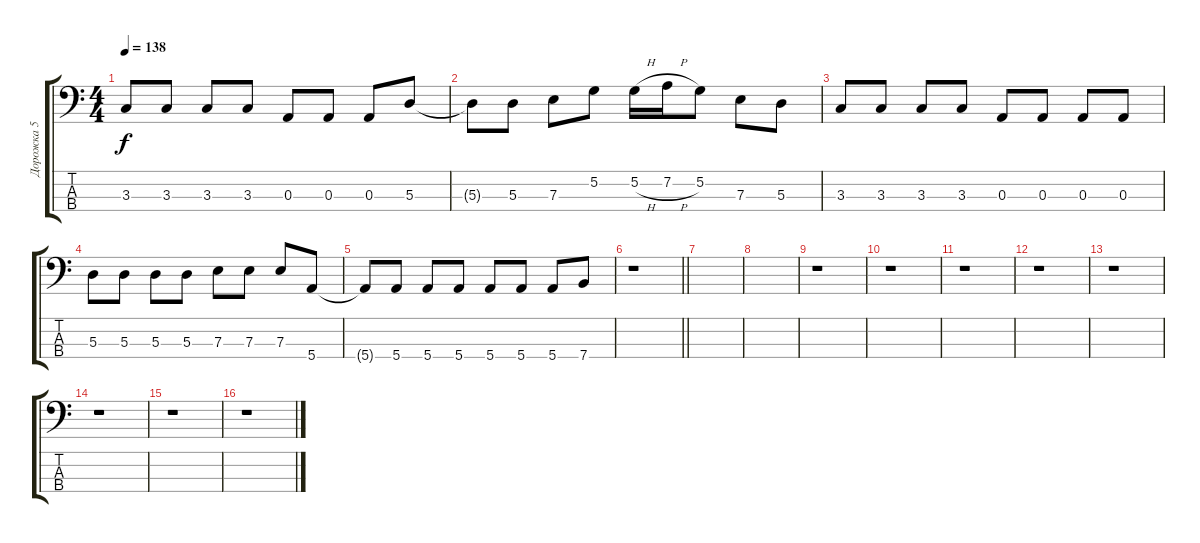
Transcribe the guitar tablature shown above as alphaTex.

\track ("Дорожка 5" "Дорожка 5") {instrument electricbassfinger}
\staff {score tabs}
\tuning (G2 D2 A1 E1) {hide}
\ts (4 4)
\tempo 138
\clef f4
\ks c
3.3.8{dy f} 3.3.8 3.3.8 3.3.8 0.3.8 0.3.8 0.3.8 5.3.8 |
5.3{t}.8 5.3.8 7.3.8 5.2.8 5.2{h}.16 7.2{h}.16 5.2.8 7.3.8 5.3.8 |
3.3.8 3.3.8 3.3.8 3.3.8 0.3.8 0.3.8 0.3.8 0.3.8 |
5.3.8 5.3.8 5.3.8 5.3.8 7.3.8 7.3.8 7.3.8 5.4.8 |
5.4{t}.8 5.4.8 5.4.8 5.4.8 5.4.8 5.4.8 5.4.8 7.4.8 |
\barLineRight lightlight
r.1 |
|
|
r.1 |
r.1 |
r.1 |
r.1 |
r.1 |
r.1 |
r.1 |
r.1
